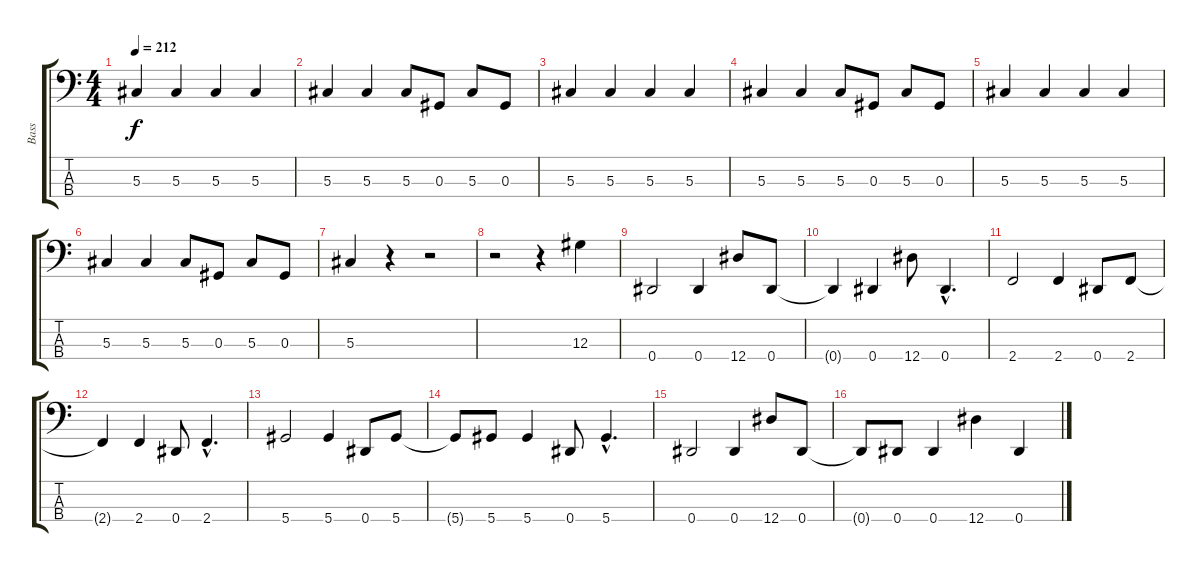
\track ("Bass" "Bass") {instrument acousticguitarnylon}
\staff {score tabs}
\tuning (E2 Db2 Ab1 Eb1) {hide}
\ts (4 4)
\tempo 212
\clef f4
\ks c
5.3.4{dy f} 5.3.4 5.3.4 5.3.4 |
5.3.4 5.3.4 5.3.8 0.3.8 5.3.8 0.3.8 |
5.3.4 5.3.4 5.3.4 5.3.4 |
5.3.4 5.3.4 5.3.8 0.3.8 5.3.8 0.3.8 |
5.3.4 5.3.4 5.3.4 5.3.4 |
5.3.4 5.3.4 5.3.8 0.3.8 5.3.8 0.3.8 |
5.3.4 r.4 r.2 |
r.2 r.4 12.3.4 |
0.4.2 0.4.4 12.4.8 0.4.8 |
0.4{t}.4 0.4.4 12.4.8 0.4{hac}.4{d} |
2.4.2 2.4.4 0.4.8 2.4.8 |
2.4{t}.4 2.4.4 0.4.8 2.4{hac}.4{d} |
5.4.2 5.4.4 0.4.8 5.4.8 |
5.4{t}.8 5.4.8 5.4.4 0.4.8 5.4{hac}.4{d} |
0.4.2 0.4.4 12.4.8 0.4.8 |
0.4{t}.8 0.4.8 0.4.4 12.4.4 0.4.4
